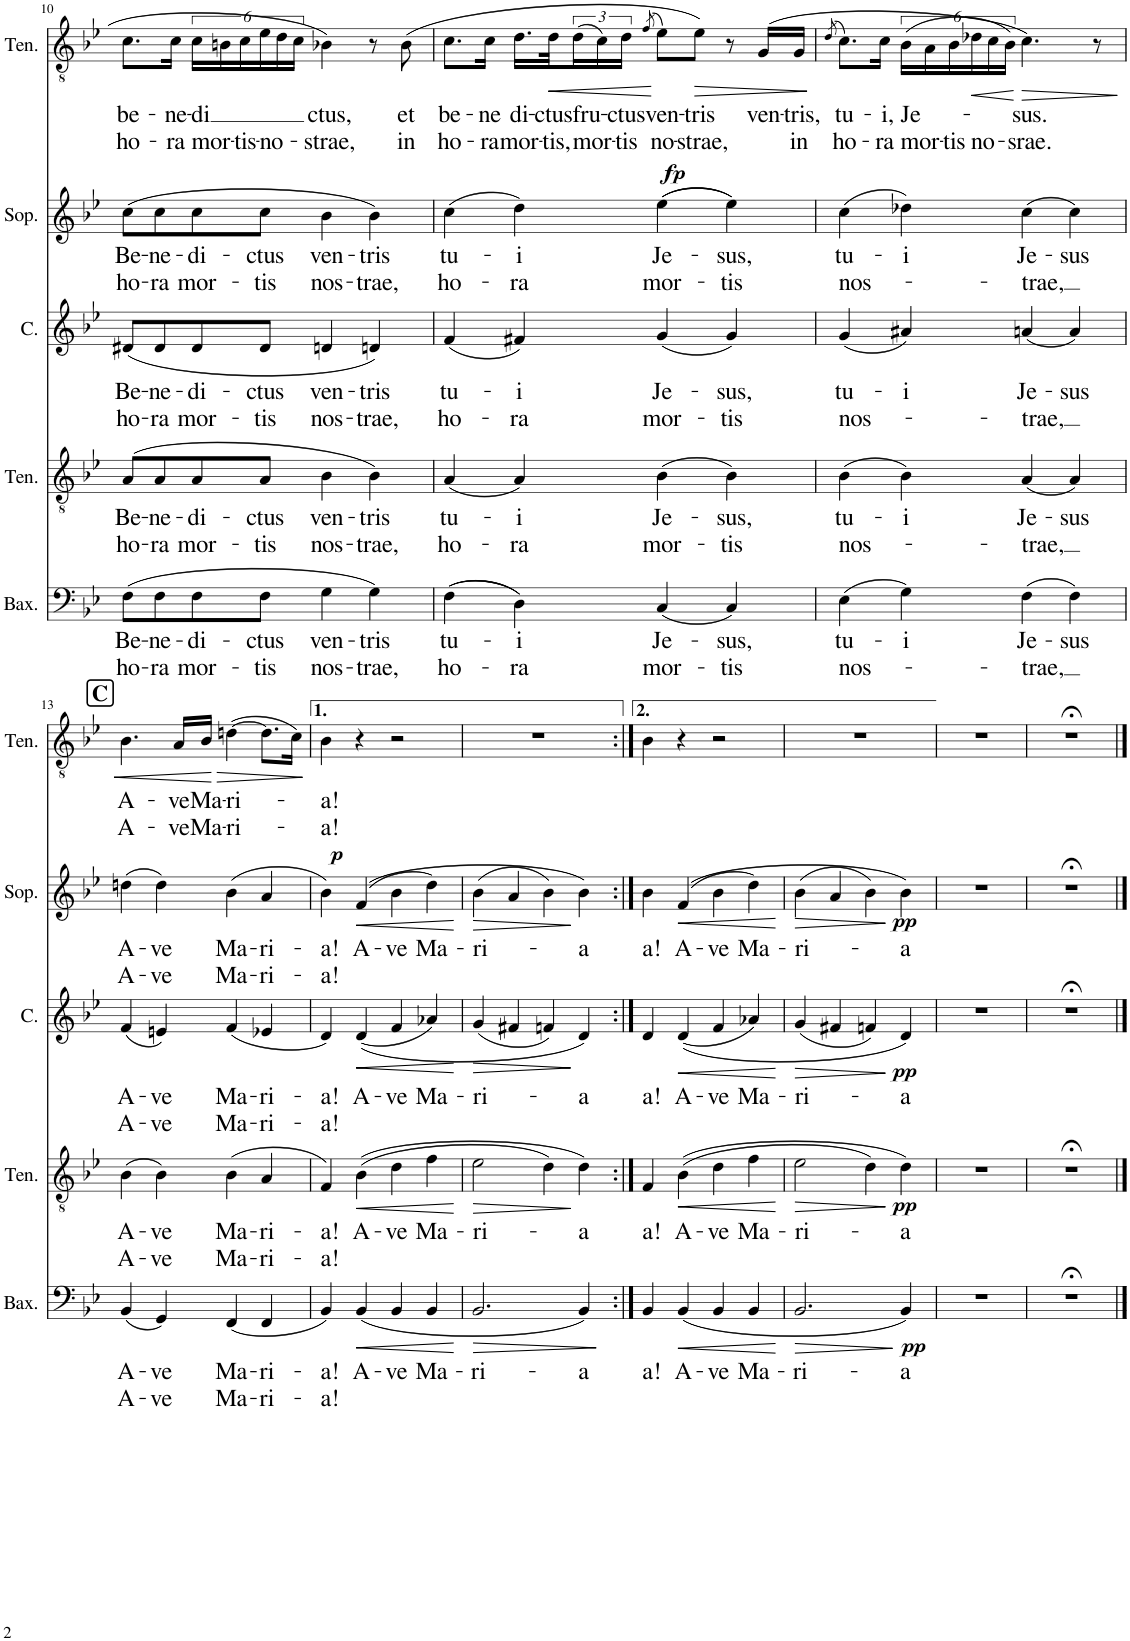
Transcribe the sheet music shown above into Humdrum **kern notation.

**kern	**text	**text	**dynam	**kern	**text	**text	**dynam	**kern	**text	**text	**dynam	**kern	**text	**text	**dynam	**kern	**text	**text	**dynam
*part5	*part5	*part5	*part5	*part4	*part4	*part4	*part4	*part3	*part3	*part3	*part3	*part2	*part2	*part2	*part2	*part1	*part1	*part1	*part1
*staff5	*staff5	*staff5	*staff5	*staff4	*staff4	*staff4	*staff4	*staff3	*staff3	*staff3	*staff3	*staff2	*staff2	*staff2	*staff2	*staff1	*staff1	*staff1	*staff1
*I"Baixo	*	*	*	*I"Tenor	*	*	*	*I"Contralto	*	*	*	*I"Soprano	*	*	*	*I"Tenor	*	*	*
*I'Bax.	*	*	*	*I'Ten.	*	*	*	*I'C.	*	*	*	*I'Sop.	*	*	*	*I'Ten.	*	*	*
*clefF4	*	*	*	*clefGv2	*	*	*	*clefG2	*	*	*	*clefG2	*	*	*	*clefGv2	*	*	*
*k[b-e-]	*	*	*	*k[b-e-]	*	*	*	*k[b-e-]	*	*	*	*k[b-e-]	*	*	*	*k[b-e-]	*	*	*
*M4/4	*	*	*	*M4/4	*	*	*	*M4/4	*	*	*	*M4/4	*	*	*	*M4/4	*	*	*
*met(c)	*	*	*	*met(c)	*	*	*	*met(c)	*	*	*	*met(c)	*	*	*	*met(c)	*	*	*
!!LO:REH:place=s1:a:B:cj:fs=14:t=B
=9	=9	=9	=9	=9	=9	=9	=9	=9	=9	=9	=9	=9	=9	=9	=9	=9	=9	=9	=9
!	!LO:LY:b	!LO:LY:b	!LO:DY:a	!	!LO:LY:b	!LO:LY:b	!LO:DY:a	!	!LO:LY:b	!LO:LY:b	!LO:DY:a	!	!LO:LY:b	!LO:LY:b	!LO:DY:a	!	!LO:LY:b	!LO:LY:b	!
(8F\L	Be-	et	p	(8A/L	Be-	et	p	(>8d#X/L	Be-	et	p	(8cc\L	Be-	et	p	(8.c\L	-di-	et	.
!	!LO:LY:b	!LO:LY:b	!	!	!LO:LY:b	!LO:LY:b	!	!	!LO:LY:b	!LO:LY:b	!	!	!LO:LY:b	!LO:LY:b	!	!	!	!	!
8F\	-ne-	in	.	8A/	-ne-	in	.	8d#/	-ne-	in	.	8cc\	-ne-	in	.	.	.	.	.
!	!	!	!	!	!	!	!	!	!	!	!	!	!	!	!	!	!LO:LY:b	!LO:LY:b	!
.	.	.	.	.	.	.	.	.	.	.	.	.	.	.	.	16c\Jk	-cta	in	.
!	!LO:LY:b	!LO:LY:b	!	!	!LO:LY:b	!LO:LY:b	!	!	!LO:LY:b	!LO:LY:b	!	!	!LO:LY:b	!LO:LY:b	!	!	!LO:LY:b	!LO:LY:b	!
8F\	-di-	ho-	.	8A/	-di-	ho-	.	8d#/	-di-	ho-	.	8cc\	-di-	ho-	.	16.c\LL	tu	ho-	.
!	!	!	!	!	!	!	!	!	!	!	!	!	!	!	!	!	!LO:LY:b	!	!
.	.	.	.	.	.	.	.	.	.	.	.	.	.	.	.	32Bn\K	in	.	.
!	!LO:LY:b	!LO:LY:b	!	!	!LO:LY:b	!LO:LY:b	!	!	!LO:LY:b	!LO:LY:b	!	!	!LO:LY:b	!LO:LY:b	!	!	!LO:LY:b	!LO:LY:b	!
8F\J	-cta	-ra	.	8A/J	-cta	-ra	.	8d#/J	-cta	-ra	.	8cc\J	-cta	-ra	.	16.c\	mu-	-ra	.
!	!	!	!	!	!	!	!	!	!	!	!	!	!	!	!	!	!LO:LY:b	!	!
.	.	.	.	.	.	.	.	.	.	.	.	.	.	.	.	32d\JJk	-li-	.	.
!	!LO:LY:b	!LO:LY:b	!	!	!LO:LY:b	!LO:LY:b	!	!	!LO:LY:b	!LO:LY:b	!	!	!LO:LY:b	!LO:LY:b	!	!	!LO:LY:b	!LO:LY:b	!
4F\	tu,	mor-	.	4B-\	tu,	mor-	.	4dn/	tu,	mor-	.	4b-\	tu,	mor-	.	16.c\LL	-e-	mor-	.
!	!	!	!	!	!	!	!	!	!	!	!	!	!	!	!	!	!LO:LY:b	!	!
.	.	.	.	.	.	.	.	.	.	.	.	.	.	.	.	32d\JK	-ri-	.	.
!	!	!	!	!	!	!	!	!	!	!	!	!	!	!	!	!	!LO:LY:b	!LO:LY:b	!
.	.	.	.	.	.	.	.	.	.	.	.	.	.	.	.	8B-X\J)	-bus,	-tis,	.
!	!LO:LY:b	!LO:LY:b	!	!	!LO:LY:b	!LO:LY:b	!	!	!LO:LY:b	!LO:LY:b	!	!	!LO:LY:b	!LO:LY:b	!	!	!	!	!
4F\)	et,	-tis,	.	4B-\)	et,	-tis,	.	4dn/)	et,	-tis,	.	4b-\)	et,	-tis,	.	8r	.	.	.
!	!	!	!	!	!	!	!	!	!	!	!	!	!	!	!	!	!LO:LY:b	!LO:LY:b	!
.	.	.	.	.	.	.	.	.	.	.	.	.	.	.	.	(8B-\	et	in	.
!!LO:PB:g=z
=10	=10	=10	=10	=10	=10	=10	=10	=10	=10	=10	=10	=10	=10	=10	=10	=10	=10	=10	=10
!	!LO:LY:b	!LO:LY:b	!	!	!LO:LY:b	!LO:LY:b	!	!	!LO:LY:b	!LO:LY:b	!	!	!LO:LY:b	!LO:LY:b	!	!	!LO:LY:b	!LO:LY:b	!
(8F\L	Be-	ho-	.	(8A/L	Be-	ho-	.	(8d#X/L	Be-	ho-	.	(8cc\L	Be-	ho-	.	8.c\L	be-	ho-	.
!	!LO:LY:b	!LO:LY:b	!	!	!LO:LY:b	!LO:LY:b	!	!	!LO:LY:b	!LO:LY:b	!	!	!LO:LY:b	!LO:LY:b	!	!	!	!	!
8F\	-ne-	-ra	.	8A/	-ne-	-ra	.	8d#/	-ne-	-ra	.	8cc\	-ne-	-ra	.	.	.	.	.
!	!	!	!	!	!	!	!	!	!	!	!	!	!	!	!	!	!LO:LY:b	!LO:LY:b	!
.	.	.	.	.	.	.	.	.	.	.	.	.	.	.	.	16c\Jk	-ne-	-ra	.
!	!LO:LY:b	!LO:LY:b	!	!	!LO:LY:b	!LO:LY:b	!	!	!LO:LY:b	!LO:LY:b	!	!	!LO:LY:b	!LO:LY:b	!	!	!LO:LY:b	!LO:LY:b	!
8F\	-di-	mor-	.	8A/	-di-	mor-	.	8d#/	-di-	mor-	.	8cc\	-di-	mor-	.	24c\LL	-di	mor-	.
.	.	.	.	.	.	.	.	.	.	.	.	.	.	.	.	24Bn\	.	.	.
!	!	!	!	!	!	!	!	!	!	!	!	!	!	!	!	!	!	!LO:LY:b	!
.	.	.	.	.	.	.	.	.	.	.	.	.	.	.	.	24c\	.	-tis-	.
!	!LO:LY:b	!LO:LY:b	!	!	!LO:LY:b	!LO:LY:b	!	!	!LO:LY:b	!LO:LY:b	!	!	!LO:LY:b	!LO:LY:b	!	!	!	!LO:LY:b	!
8F\J	-ctus	-tis	.	8A/J	-ctus	-tis	.	8d#/J	-ctus	-tis	.	8cc\J	-ctus	-tis	.	24e-\	.	-no-	.
.	.	.	.	.	.	.	.	.	.	.	.	.	.	.	.	24d\	.	.	.
.	.	.	.	.	.	.	.	.	.	.	.	.	.	.	.	24c\JJ	.	.	.
!	!LO:LY:b	!LO:LY:b	!	!	!LO:LY:b	!LO:LY:b	!	!	!LO:LY:b	!LO:LY:b	!	!	!LO:LY:b	!LO:LY:b	!	!	!LO:LY:b	!LO:LY:b	!
4G\	ven-	nos-	.	4B-\	ven-	nos-	.	4dn/	ven-	nos-	.	4b-\	ven-	nos-	.	4B-X\)	ctus,	-strae,	.
!	!LO:LY:b	!LO:LY:b	!	!	!LO:LY:b	!LO:LY:b	!	!	!LO:LY:b	!LO:LY:b	!	!	!LO:LY:b	!LO:LY:b	!	!	!	!	!
4G\)	-tris	-trae,	.	4B-\)	-tris	-trae,	.	4dn/)	-tris	-trae,	.	4b-\)	-tris	-trae,	.	8r	.	.	.
!	!	!	!	!	!	!	!	!	!	!	!	!	!	!	!	!	!LO:LY:b	!LO:LY:b	!
.	.	.	.	.	.	.	.	.	.	.	.	.	.	.	.	(8B-\	et	in	.
=11	=11	=11	=11	=11	=11	=11	=11	=11	=11	=11	=11	=11	=11	=11	=11	=11	=11	=11	=11
!	!LO:LY:b	!LO:LY:b	!	!	!LO:LY:b	!LO:LY:b	!	!	!LO:LY:b	!LO:LY:b	!	!	!LO:LY:b	!LO:LY:b	!	!	!LO:LY:b	!LO:LY:b	!
((4F\	tu-	ho-	.	(4A/	tu-	ho-	.	(4f/	tu-	ho-	.	(4cc\	tu-	ho-	.	8.c\L	be-	ho-	.
!	!	!	!	!	!	!	!	!	!	!	!	!	!	!	!	!	!LO:LY:b	!LO:LY:b	!
.	.	.	.	.	.	.	.	.	.	.	.	.	.	.	.	16c\Jk	-ne	-ra	.
!	!LO:LY:b	!LO:LY:b	!	!	!LO:LY:b	!LO:LY:b	!	!	!LO:LY:b	!LO:LY:b	!	!	!LO:LY:b	!LO:LY:b	!	!	!LO:LY:b	!LO:LY:b	!
4D\))	-i	-ra	.	4A/)	-i	-ra	.	4f#X/)	-i	-ra	.	4dd\)	-i	-ra	.	16.d\LL	di-	mor-	.
!	!	!	!	!	!	!	!	!	!	!	!	!	!	!	!	!	!LO:LY:b	!LO:LY:b	!LO:HP:b
.	.	.	.	.	.	.	.	.	.	.	.	.	.	.	.	32d\K	-ctus	-tis,	<
!	!	!	!	!	!	!	!	!	!	!	!	!	!	!	!	!	!LO:LY:b	!LO:LY:b	!
.	.	.	.	.	.	.	.	.	.	.	.	.	.	.	.	(24d\	fru-	mor-	.
.	.	.	.	.	.	.	.	.	.	.	.	.	.	.	.	24c\)	.	.	.
!	!	!	!	!	!	!	!	!	!	!	!	!	!	!	!	!	!LO:LY:b	!LO:LY:b	!
.	.	.	.	.	.	.	.	.	.	.	.	.	.	.	.	24d\JJ	-ctus	-tis	.
.	.	.	.	.	.	.	.	.	.	.	.	.	.	.	.	(>8qf/	.	.	.
!	!LO:LY:b	!LO:LY:b	!	!	!LO:LY:b	!LO:LY:b	!	!	!LO:LY:b	!LO:LY:b	!	!	!LO:LY:b	!LO:LY:b	!LO:DY:a	!	!LO:LY:b	!LO:LY:b	!
(4C/	Je-	mor-	.	(4B-\	Je-	mor-	.	(4g/	Je-	mor-	.	((4ee-\	Je-	mor-	fp	8e-\L)	ven-	no-	.
!	!	!	!	!	!	!	!	!	!	!	!	!	!	!	!	!	!LO:LY:b	!LO:LY:b	!LO:HP:n=1:b
.	.	.	.	.	.	.	.	.	.	.	.	.	.	.	.	8e-\J)	-tris	-strae,	[ >
!	!LO:LY:b	!LO:LY:b	!	!	!LO:LY:b	!LO:LY:b	!	!	!LO:LY:b	!LO:LY:b	!	!	!LO:LY:b	!LO:LY:b	!	!	!	!	!
4C/)	-sus,	-tis	.	4B-\)	-sus,	-tis	.	4g/)	-sus,	-tis	.	4ee-\))	-sus,	-tis	.	8r	.	.	.
!	!	!	!	!	!	!	!	!	!	!	!	!	!	!	!	!	!LO:LY:b	!	!
.	.	.	.	.	.	.	.	.	.	.	.	.	.	.	.	(>16G/LL	ven-	.	.
!	!	!	!	!	!	!	!	!	!	!	!	!	!	!	!	!	!LO:LY:b	!LO:LY:b	!
.	.	.	.	.	.	.	.	.	.	.	.	.	.	.	.	16G/JJ	-tris,	in	.
.	.	.	.	.	.	.	.	.	.	.	.	.	.	.	.	.	.	.	]
=12	=12	=12	=12	=12	=12	=12	=12	=12	=12	=12	=12	=12	=12	=12	=12	=12	=12	=12	=12
.	.	.	.	.	.	.	.	.	.	.	.	.	.	.	.	(>8qd/	.	.	.
!	!LO:LY:b	!LO:LY:b	!	!	!LO:LY:b	!LO:LY:b	!	!	!LO:LY:b	!LO:LY:b	!	!	!LO:LY:b	!LO:LY:b	!	!	!LO:LY:b	!LO:LY:b	!
(4E-\	tu-	nos-	.	(4B-\	tu-	nos-	.	(4g/	tu-	nos-	.	(4cc\	tu-	nos-	.	8.c\L)	tu-	ho-	.
!	!	!	!	!	!	!	!	!	!	!	!	!	!	!	!	!	!LO:LY:b	!LO:LY:b	!
.	.	.	.	.	.	.	.	.	.	.	.	.	.	.	.	16c\Jk	-i,	-ra	.
!	!LO:LY:b	!	!	!	!LO:LY:b	!	!	!	!LO:LY:b	!	!	!	!LO:LY:b	!	!	!	!LO:LY:b	!LO:LY:b	!
4G\)	-i	.	.	4B-\)	-i	.	.	4a#X/)	-i	.	.	4dd-X\)	-i	.	.	(24B-\LL	Je-	mor-	.
.	.	.	.	.	.	.	.	.	.	.	.	.	.	.	.	24A\	.	.	.
!	!	!	!	!	!	!	!	!	!	!	!	!	!	!	!	!	!	!LO:LY:b	!
.	.	.	.	.	.	.	.	.	.	.	.	.	.	.	.	24B-\	.	-tis	.
!	!	!	!	!	!	!	!	!	!	!	!	!	!	!	!	!	!	!LO:LY:b	!LO:HP:b
.	.	.	.	.	.	.	.	.	.	.	.	.	.	.	.	24d-X\	.	no-	<
.	.	.	.	.	.	.	.	.	.	.	.	.	.	.	.	24c\	.	.	.
.	.	.	.	.	.	.	.	.	.	.	.	.	.	.	.	24B-\JJ)	.	.	.
!	!LO:LY:b	!LO:LY:b	!	!	!LO:LY:b	!LO:LY:b	!	!	!LO:LY:b	!LO:LY:b	!	!	!LO:LY:b	!LO:LY:b	!	!	!LO:LY:b	!LO:LY:b	!LO:HP:n=1:b
(4F\	Je-	-trae,	.	(4A/	Je-	-trae,	.	(4an/	Je-	-trae,	.	(4cc\	Je-	-trae,	.	4.c\)	-sus.	-srae.	[ >
!	!LO:LY:b	!	!	!	!LO:LY:b	!	!	!	!LO:LY:b	!	!	!	!LO:LY:b	!	!	!	!	!	!
4F\)	-sus	.	.	4A/)	-sus	.	.	4a/)	-sus	.	.	4cc\)	-sus	.	.	.	.	.	.
.	.	.	.	.	.	.	.	.	.	.	.	.	.	.	.	8r	.	.	.
.	.	.	.	.	.	.	.	.	.	.	.	.	.	.	.	.	.	.	]
!!LO:LB:g=z
!!LO:REH:place=s1:a:B:cj:fs=14:t=C
=13	=13	=13	=13	=13	=13	=13	=13	=13	=13	=13	=13	=13	=13	=13	=13	=13	=13	=13	=13
!	!LO:LY:b	!LO:LY:b	!	!	!LO:LY:b	!LO:LY:b	!	!	!LO:LY:b	!LO:LY:b	!	!	!LO:LY:b	!LO:LY:b	!	!	!LO:LY:b	!LO:LY:b	!LO:HP:b
(4BB-/	A-	A-	.	(4B-\	A-	A-	.	(4f/	A-	A-	.	(4ddn\	A-	A-	.	4.B-\	A-	A-	<
!	!LO:LY:b	!LO:LY:b	!	!	!LO:LY:b	!LO:LY:b	!	!	!LO:LY:b	!LO:LY:b	!	!	!LO:LY:b	!LO:LY:b	!	!	!	!	!
4GG/)	-ve	-ve	.	4B-\)	-ve	-ve	.	4en/)	-ve	-ve	.	4dd\)	-ve	-ve	.	.	.	.	.
!	!	!	!	!	!	!	!	!	!	!	!	!	!	!	!	!	!LO:LY:b	!LO:LY:b	!
.	.	.	.	.	.	.	.	.	.	.	.	.	.	.	.	16A/LL	-ve	-ve	.
!	!	!	!	!	!	!	!	!	!	!	!	!	!	!	!	!	!LO:LY:b	!LO:LY:b	!
.	.	.	.	.	.	.	.	.	.	.	.	.	.	.	.	16B-/JJ	Ma-	Ma-	.
!	!LO:LY:b	!LO:LY:b	!	!	!LO:LY:b	!LO:LY:b	!	!	!LO:LY:b	!LO:LY:b	!	!	!LO:LY:b	!LO:LY:b	!	!	!LO:LY:b	!LO:LY:b	!LO:HP:n=1:b
(4FF/	Ma-	Ma-	.	(4B-\	Ma-	Ma-	.	(4f/	Ma-	Ma-	.	(4b-\	Ma-	Ma-	.	([4dn\	-ri-	-ri-	[ >
!	!LO:LY:b	!LO:LY:b	!	!	!LO:LY:b	!LO:LY:b	!	!	!LO:LY:b	!LO:LY:b	!	!	!LO:LY:b	!LO:LY:b	!	!	!	!	!
4FF/	-ri-	-ri-	.	4A/	-ri-	-ri-	.	4e-X/	-ri-	-ri-	.	4a/	-ri-	-ri-	.	8.d\L]	.	.	.
.	.	.	.	.	.	.	.	.	.	.	.	.	.	.	.	16c\Jk)	.	.	.
.	.	.	.	.	.	.	.	.	.	.	.	.	.	.	.	.	.	.	]
=14	=14	=14	=14	=14	=14	=14	=14	=14	=14	=14	=14	=14	=14	=14	=14	=14	=14	=14	=14
!	!LO:LY:b	!LO:LY:b	!	!	!LO:LY:b	!LO:LY:b	!	!	!LO:LY:b	!LO:LY:b	!	!	!LO:LY:b	!LO:LY:b	!LO:DY:a	!	!LO:LY:b	!LO:LY:b	!
4BB-/)	-a!	-a!	.	4F/)	-a!	-a!	.	4d/)	-a!	-a!	.	4b-\)	-a!	-a!	p	4B-\	-a!	-a!	.
!	!LO:LY:b	!	!LO:HP:b	!	!LO:LY:b	!	!LO:HP:b	!	!LO:LY:b	!	!LO:HP:b	!	!LO:LY:b	!	!LO:HP:b	!	!	!	!
(<4BB-/	A-	.	<	((4B-\	A-	.	<	((4d/	A-	.	<	((4f/	A-	.	<	4r	.	.	.
!	!LO:LY:b	!	!	!	!LO:LY:b	!	!	!	!LO:LY:b	!	!	!	!LO:LY:b	!	!	!	!	!	!
4BB-/	-ve	.	.	4d\	-ve	.	.	4f/	-ve	.	.	4b-\	-ve	.	.	2r	.	.	.
!	!LO:LY:b	!	!	!	!LO:LY:b	!	!	!	!LO:LY:b	!	!	!	!LO:LY:b	!	!	!	!	!	!
4BB-/	Ma-	.	.	4f\	Ma-	.	.	4a-X/)	Ma-	.	.	4dd\)	Ma-	.	.	.	.	.	.
.	.	.	[	.	.	.	[	.	.	.	[	.	.	.	[	.	.	.	.
=15	=15	=15	=15	=15	=15	=15	=15	=15	=15	=15	=15	=15	=15	=15	=15	=15	=15	=15	=15
!	!LO:LY:b	!	!LO:HP:b	!	!LO:LY:b	!	!LO:HP:b	!	!LO:LY:b	!	!LO:HP:b	!	!LO:LY:b	!	!LO:HP:b	!	!	!	!
2.BB-/	-ri-	.	>	2e-\	-ri-	.	>	(4g/	-ri-	.	>	(4b-\	-ri-	.	>	1r	.	.	.
.	.	.	.	.	.	.	.	4f#X/	.	.	.	4a/	.	.	.	.	.	.	.
.	.	.	.	4d\)	.	.	.	4fn/)	.	.	.	4b-\)	.	.	.	.	.	.	.
!	!LO:LY:b	!	!	!	!LO:LY:b	!	!	!	!LO:LY:b	!	!	!	!LO:LY:b	!	!	!	!	!	!
4BB-/)	-a	.	.	4d\)	-a	.	]	4d/)	-a	.	]	4b-\)	-a	.	]	.	.	.	.
.	.	.	]	.	.	.	.	.	.	.	.	.	.	.	.	.	.	.	.
=16:|!	=16:|!	=16:|!	=16:|!	=16:|!	=16:|!	=16:|!	=16:|!	=16:|!	=16:|!	=16:|!	=16:|!	=16:|!	=16:|!	=16:|!	=16:|!	=16:|!	=16:|!	=16:|!	=16:|!
!	!LO:LY:b	!	!	!	!LO:LY:b	!	!	!	!LO:LY:b	!	!	!	!LO:LY:b	!	!	!	!	!	!
4BB-/	a!	.	.	4F/	a!	.	.	4d/	a!	.	.	4b-\	a!	.	.	4B-\	.	.	.
!	!LO:LY:b	!	!LO:HP:b	!	!LO:LY:b	!	!LO:HP:b	!	!LO:LY:b	!	!LO:HP:b	!	!LO:LY:b	!	!LO:HP:b	!	!	!	!
(<4BB-/	A-	.	<	((4B-\	A-	.	<	((4d/	A-	.	<	((4f/	A-	.	<	4r	.	.	.
!	!LO:LY:b	!	!	!	!LO:LY:b	!	!	!	!LO:LY:b	!	!	!	!LO:LY:b	!	!	!	!	!	!
4BB-/	-ve	.	.	4d\	-ve	.	.	4f/	-ve	.	.	4b-\	-ve	.	.	2r	.	.	.
!	!LO:LY:b	!	!	!	!LO:LY:b	!	!	!	!LO:LY:b	!	!	!	!LO:LY:b	!	!	!	!	!	!
4BB-/	Ma-	.	.	4f\	Ma-	.	.	4a-X/)	Ma-	.	.	4dd\)	Ma-	.	.	.	.	.	.
.	.	.	[	.	.	.	[	.	.	.	[	.	.	.	[	.	.	.	.
=17	=17	=17	=17	=17	=17	=17	=17	=17	=17	=17	=17	=17	=17	=17	=17	=17	=17	=17	=17
!	!LO:LY:b	!	!LO:HP:b	!	!LO:LY:b	!	!LO:HP:b	!	!LO:LY:b	!	!LO:HP:b	!	!LO:LY:b	!	!LO:HP:b	!	!	!	!
2.BB-/	-ri-	.	>	2e-\	-ri-	.	>	(4g/	-ri-	.	>	(4b-\	-ri-	.	>	1r	.	.	.
.	.	.	.	.	.	.	.	4f#X/	.	.	.	4a/	.	.	.	.	.	.	.
.	.	.	.	4d\)	.	.	.	4fn/)	.	.	.	4b-\)	.	.	.	.	.	.	.
!	!LO:LY:b	!	!LO:DY:n=1:b	!	!LO:LY:b	!	!LO:DY:n=1:b	!	!LO:LY:b	!	!LO:DY:n=1:b	!	!LO:LY:b	!	!LO:DY:n=1:b	!	!	!	!
4BB-/)	-a	.	] pp	4d\)	-a	.	] pp	4d/)	-a	.	] pp	4b-\)	-a	.	] pp	.	.	.	.
=18	=18	=18	=18	=18	=18	=18	=18	=18	=18	=18	=18	=18	=18	=18	=18	=18	=18	=18	=18
1r	.	.	.	1r	.	.	.	1r	.	.	.	1r	.	.	.	1r	.	.	.
=	=	=	=	=	=	=	=	=	=	=	=	=	=	=	=	=	=	=	=
*-	*-	*-	*-	*-	*-	*-	*-	*-	*-	*-	*-	*-	*-	*-	*-	*-	*-	*-	*-
